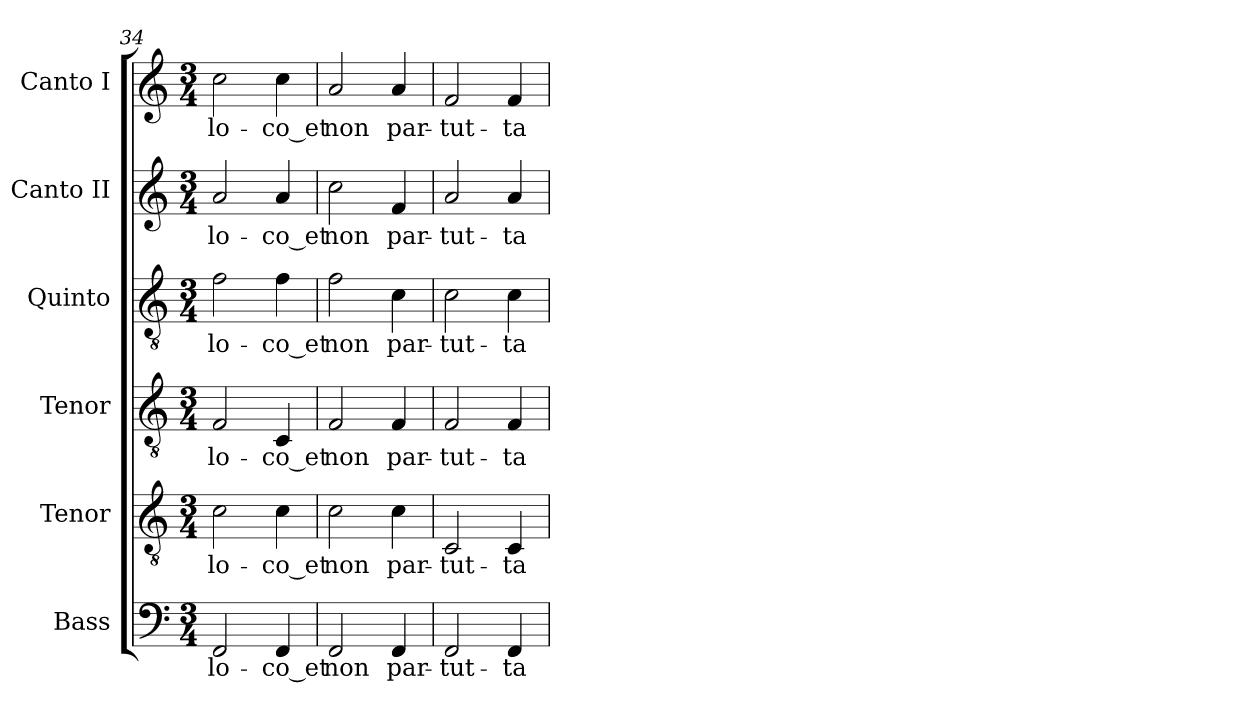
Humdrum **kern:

**kern	**text	**kern	**text	**kern	**text	**kern	**text	**kern	**text	**kern	**text
*part6	*part6	*part5	*part5	*part4	*part4	*part3	*part3	*part2	*part2	*part1	*part1
*staff6	*staff6	*staff5	*staff5	*staff4	*staff4	*staff3	*staff3	*staff2	*staff2	*staff1	*staff1
*I"Bass	*	*I"Tenor	*	*I"Tenor	*	*I"Quinto	*	*I"Canto II	*	*I"Canto I	*
*I'B.	*	*I'T.	*	*I'T.	*	*I'T.	*	*	*	*	*
*clefF4	*	*clefGv2	*	*clefGv2	*	*clefGv2	*	*clefG2	*	*clefG2	*
*	*	*ITrd7c12	*	*ITrd7c12	*	*ITrd7c12	*	*	*	*	*
*k[]	*	*k[]	*	*k[]	*	*k[]	*	*k[]	*	*k[]	*
*C:	*	*C:	*	*C:	*	*C:	*	*C:	*	*C:	*
*M3/4	*	*M3/4	*	*M3/4	*	*M3/4	*	*M3/4	*	*M3/4	*
=34	=34	=34	=34	=34	=34	=34	=34	=34	=34	=34	=34
!	!LO:LY:b:color=#000000	!	!	!	!	!	!	!	!	!	!
!	!	!	!LO:LY:b:color=#000000	!	!	!	!	!	!	!	!
!	!	!	!	!	!LO:LY:b:color=#000000	!	!	!	!	!	!
!	!	!	!	!	!	!	!LO:LY:b:color=#000000	!	!	!	!
!	!	!	!	!	!	!	!	!	!LO:LY:b:color=#000000	!	!
!	!	!	!	!	!	!	!	!	!	!	!LO:LY:b:color=#000000
2FFi/	lo-	2Ci\	lo-	2FFi/	lo-	2Fi\	lo-	2ai/	lo-	2cci\	lo-
!	!LO:LY:b:color=#000000	!	!	!	!	!	!	!	!	!	!
!	!	!	!LO:LY:b:color=#000000	!	!	!	!	!	!	!	!
!	!	!	!	!	!LO:LY:b:color=#000000	!	!	!	!	!	!
!	!	!	!	!	!	!	!LO:LY:b:color=#000000	!	!	!	!
!	!	!	!	!	!	!	!	!	!LO:LY:b:color=#000000	!	!
!	!	!	!	!	!	!	!	!	!	!	!LO:LY:b:color=#000000
4FFi/	-co_et	4Ci\	-co_et	4CCi/	-co_et	4Fi\	-co_et	4ai/	-co_et	4cci\	-co_et
=35	=35	=35	=35	=35	=35	=35	=35	=35	=35	=35	=35
!	!LO:LY:b:color=#000000	!	!	!	!	!	!	!	!	!	!
!	!	!	!LO:LY:b:color=#000000	!	!	!	!	!	!	!	!
!	!	!	!	!	!LO:LY:b:color=#000000	!	!	!	!	!	!
!	!	!	!	!	!	!	!LO:LY:b:color=#000000	!	!	!	!
!	!	!	!	!	!	!	!	!	!LO:LY:b:color=#000000	!	!
!	!	!	!	!	!	!	!	!	!	!	!LO:LY:b:color=#000000
2FFi/	non	2Ci\	non	2FFi/	non	2Fi\	non	2cci\	non	2ai/	non
!	!LO:LY:b:color=#000000	!	!	!	!	!	!	!	!	!	!
!	!	!	!LO:LY:b:color=#000000	!	!	!	!	!	!	!	!
!	!	!	!	!	!LO:LY:b:color=#000000	!	!	!	!	!	!
!	!	!	!	!	!	!	!LO:LY:b:color=#000000	!	!	!	!
!	!	!	!	!	!	!	!	!	!LO:LY:b:color=#000000	!	!
!	!	!	!	!	!	!	!	!	!	!	!LO:LY:b:color=#000000
4FFi/	par-	4Ci\	par-	4FFi/	par-	4Ci\	par-	4fi/	par-	4ai/	par-
!!LO:LB:g=z
=36	=36	=36	=36	=36	=36	=36	=36	=36	=36	=36	=36
!	!LO:LY:b:color=#000000	!	!	!	!	!	!	!	!	!	!
!	!	!	!LO:LY:b:color=#000000	!	!	!	!	!	!	!	!
!	!	!	!	!	!LO:LY:b:color=#000000	!	!	!	!	!	!
!	!	!	!	!	!	!	!LO:LY:b:color=#000000	!	!	!	!
!	!	!	!	!	!	!	!	!	!LO:LY:b:color=#000000	!	!
!	!	!	!	!	!	!	!	!	!	!	!LO:LY:b:color=#000000
2FFi/	-tut-	2CCi/	-tut-	2FFi/	-tut-	2Ci\	-tut-	2ai/	-tut-	2fi/	-tut-
!	!LO:LY:b:color=#000000	!	!	!	!	!	!	!	!	!	!
!	!	!	!LO:LY:b:color=#000000	!	!	!	!	!	!	!	!
!	!	!	!	!	!LO:LY:b:color=#000000	!	!	!	!	!	!
!	!	!	!	!	!	!	!LO:LY:b:color=#000000	!	!	!	!
!	!	!	!	!	!	!	!	!	!LO:LY:b:color=#000000	!	!
!	!	!	!	!	!	!	!	!	!	!	!LO:LY:b:color=#000000
4FFi/	-ta	4CCi/	-ta	4FFi/	-ta	4Ci\	-ta	4ai/	-ta	4fi/	-ta
=	=	=	=	=	=	=	=	=	=	=	=
*-	*-	*-	*-	*-	*-	*-	*-	*-	*-	*-	*-
